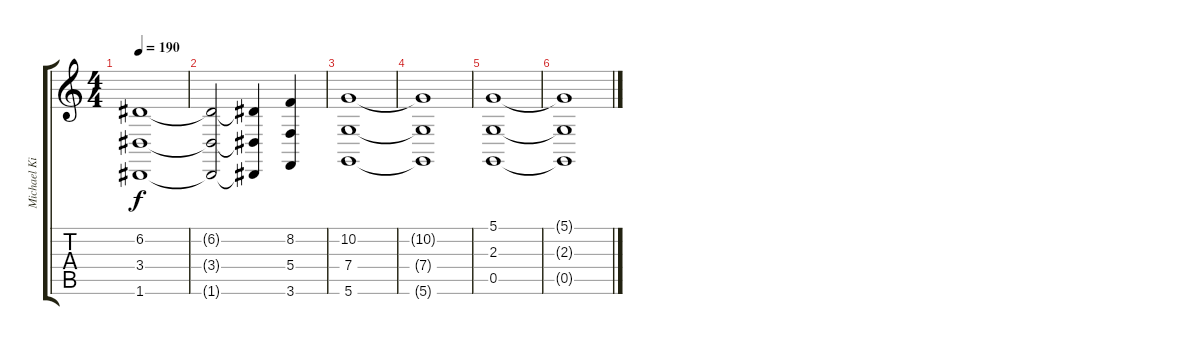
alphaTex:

\track ("Michael Kirshin" "Michael Ki") {instrument electricpiano2}
\staff {score tabs}
\tuning (D4 A3 F3 C3 G2 D2) {hide}
\ts (4 4)
\tempo 190
\clef g2
\ks c
(6.2 3.4 1.6).1{dy f} |
(6.2{t} 3.4{t} 1.6{t}).2 (6.2{t} 3.4{t} 1.6{t}).4 (8.2 5.4 3.6).4 |
(10.2 7.4 5.6).1 |
(10.2{t} 7.4{t} 5.6{t}).1 |
(5.1 2.3 0.5).1 |
(5.1{t} 2.3{t} 0.5{t}).1
